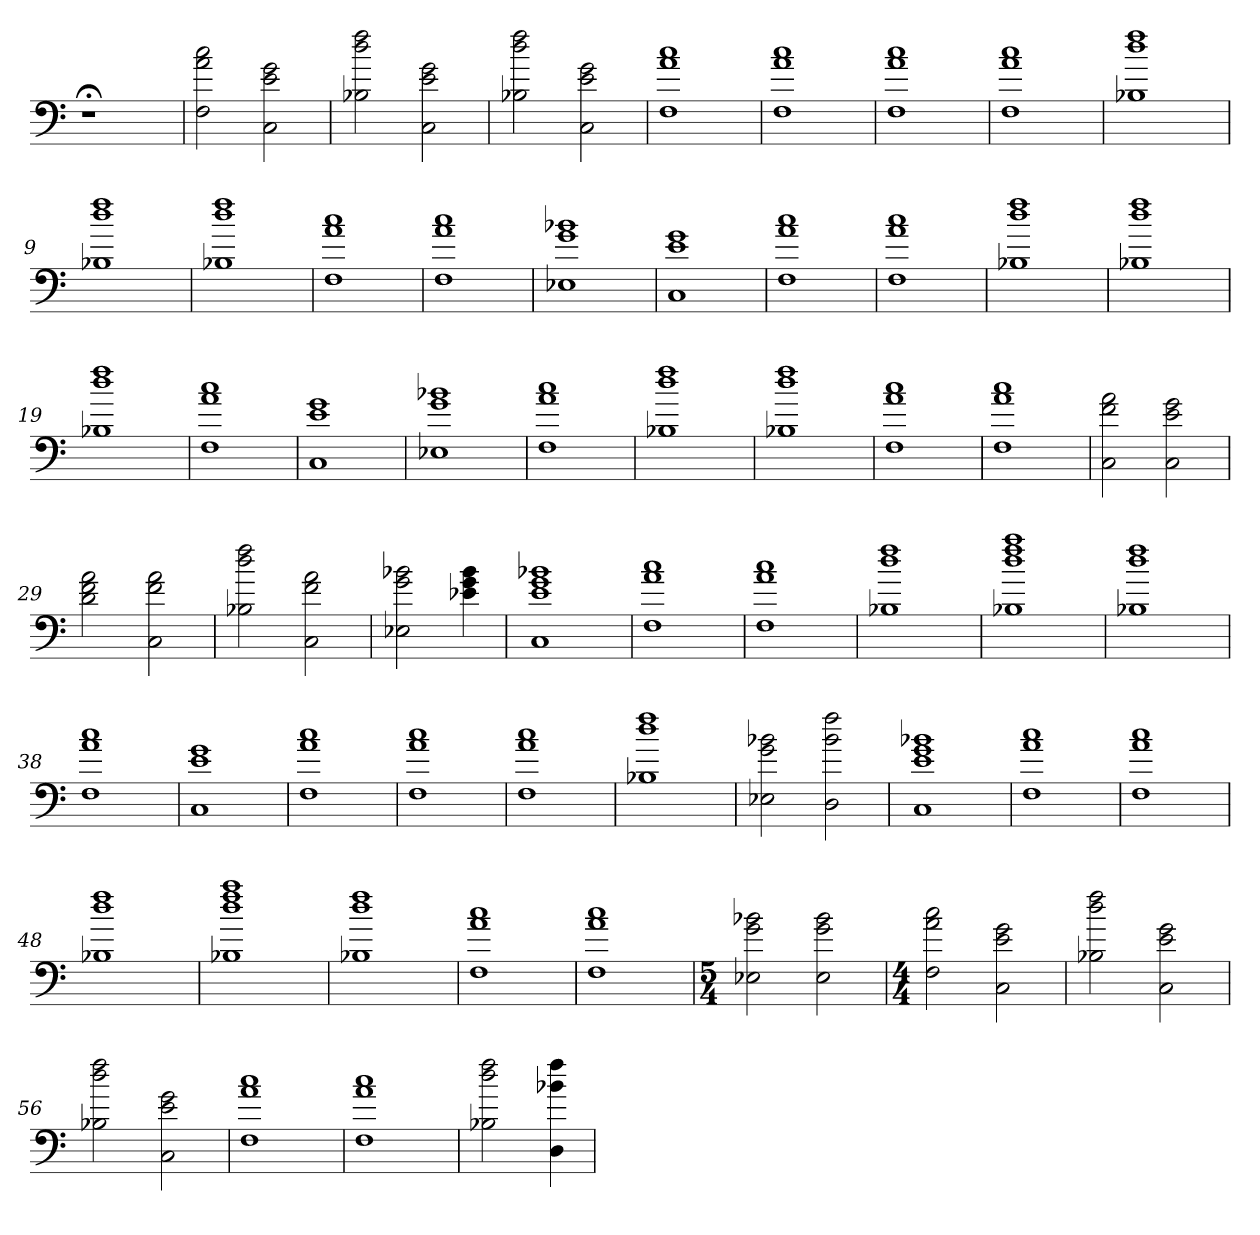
**kern
*part1
*staff1
=
1r;<
=1
2F 2a 2cc
2C 2e 2g
=2
2B-X 2dd 2ff
2C 2e 2g
=3
2B-X 2dd 2ff
2C 2e 2g
=4
1F 1a 1cc
=5
1F 1a 1cc
=6
1F 1a 1cc
=7
1F 1a 1cc
=8
1B-X 1dd 1ff
=9
1B-X 1dd 1ff
=10
1B-X 1dd 1ff
=11
1F 1a 1cc
=12
1F 1a 1cc
=13
1E-X 1g 1b-X
=14
1C 1e 1g
=15
1F 1a 1cc
=16
1F 1a 1cc
=17
1B-X 1dd 1ff
=18
1B-X 1dd 1ff
=19
1B-X 1dd 1ff
=20
1F 1a 1cc
=21
1C 1e 1g
=22
1E-X 1g 1b-X
=23
1F 1a 1cc
=24
1B-X 1dd 1ff
=25
1B-X 1dd 1ff
=26
1F 1a 1cc
=27
1F 1a 1cc
=28
2C 2f 2a
2C 2e 2g
=29
2d 2f 2a
2C 2f 2a
=30
2B-X 2dd 2ff
2C 2f 2a
=31
2E-X 2g 2b-X
4e-X 4g 4b-
=32
1C 1e 1g 1b-X
=33
1F 1a 1cc
=34
1F 1a 1cc
=35
1B-X 1dd 1ff
=36
1B-X 1dd 1ff 1aa
=37
1B-X 1dd 1ff
=38
1F 1a 1cc
=39
1C 1e 1g
=40
1F 1a 1cc
=41
1F 1a 1cc
=42
1F 1a 1cc
=43
1B-X 1dd 1ff
=44
2E-X 2g 2b-X
2D 2b- 2ff
=45
1C 1e 1g 1b-X
=46
1F 1a 1cc
=47
1F 1a 1cc
=48
1B-X 1dd 1ff
=49
1B-X 1dd 1ff 1aa
=50
1B-X 1dd 1ff
=51
1F 1a 1cc
=52
1F 1a 1cc
=53
*M5/4
2E-X 2g 2b-X
2E- 2g 2b-
=54
*M4/4
2F 2a 2cc
2C 2e 2g
=55
2B-X 2dd 2ff
2C 2e 2g
=56
2B-X 2dd 2ff
2C 2e 2g
=57
1F 1a 1cc
=58
1F 1a 1cc
=59
2B-X 2dd 2ff
4D 4b-X 4ff
=
*-
